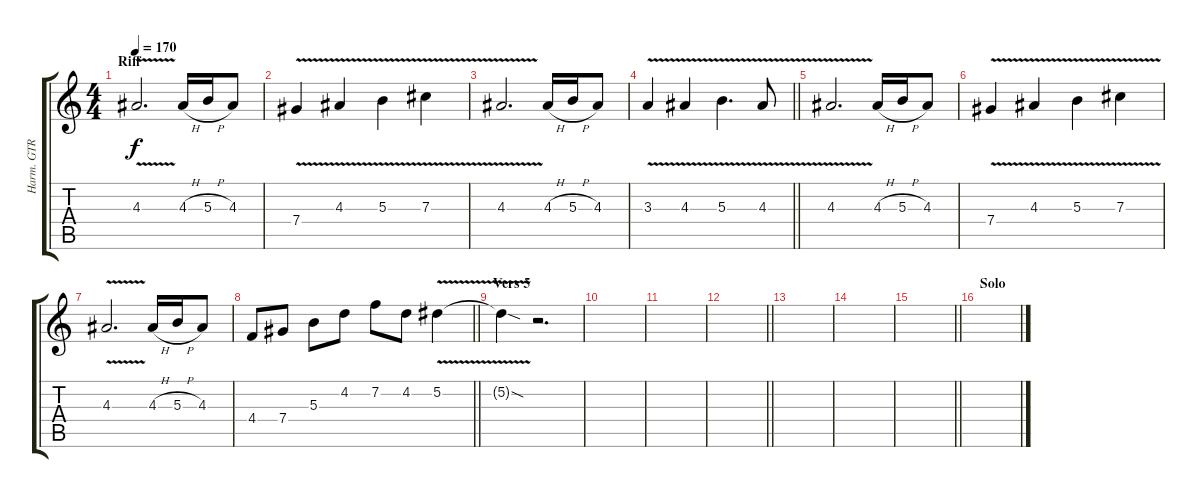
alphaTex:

\track ("Harm. GTR" "Harm. GTR") {instrument distortionguitar}
\staff {score tabs}
\tuning (Eb4 Bb3 Gb3 Db3 Ab2 Eb2) {hide}
\ts (4 4)
\section ("" "Riff")
\tempo 170
\clef g2
\ks c
4.3{v}.2{d dy f} 4.3{h}.16 5.3{h}.16 4.3.8 |
7.4{v}.4 4.3{v}.4 5.3{v}.4 7.3{v}.4 |
4.3{v}.2{d} 4.3{h}.16 5.3{h}.16 4.3.8 |
\barLineRight lightlight
3.3{v}.4 4.3{v}.4 5.3{v}.4{d} 4.3{v}.8 |
4.3{v}.2{d} 4.3{h}.16 5.3{h}.16 4.3.8 |
7.4{v}.4 4.3{v}.4 5.3{v}.4 7.3{v}.4 |
4.3{v}.2{d} 4.3{h}.16 5.3{h}.16 4.3.8 |
\barLineRight lightlight
4.4.8 7.4.8 5.3.8 4.2.8 7.2.8 4.2.8 5.2{v}.4 |
\section ("" "Vers 5")
5.2{sod t}.4 r.2{d} |
|
|
\barLineRight lightlight
|
|
|
\barLineRight lightlight
|
\section ("" "Solo")
